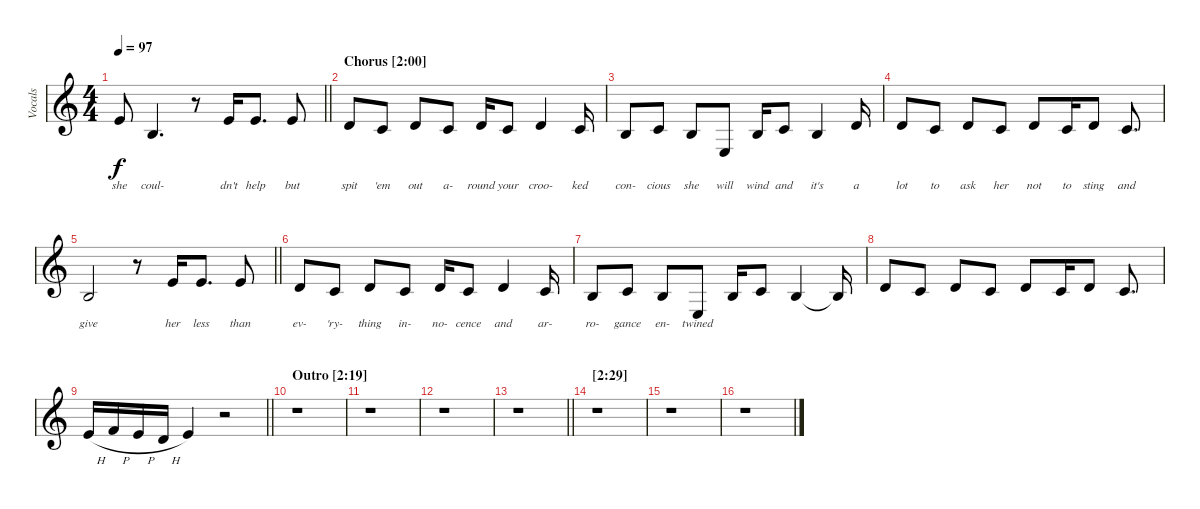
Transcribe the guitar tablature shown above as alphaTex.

\track ("Vocals" "Vocals") {instrument synthvoice}
\staff {score}
\tuning (E4 B3 G3 D3 A2 E2) {hide}
\ts (4 4)
\tempo 97
\clef g2
\barLineRight lightlight
\ks aminor
9.3.8{lyrics (0 "she") lyrics (1 "") lyrics (2 "") lyrics (3 "") lyrics (4 "") dy f} 4.3.4{d lyrics (0 "coul-") lyrics (1 "") lyrics (2 "") lyrics (3 "") lyrics (4 "")} r.8 9.3.16{lyrics (0 "dn't") lyrics (1 "") lyrics (2 "") lyrics (3 "") lyrics (4 "")} 9.3.8{d lyrics (0 "help") lyrics (1 "") lyrics (2 "") lyrics (3 "") lyrics (4 "")} 9.3.8{lyrics (0 "but") lyrics (1 "") lyrics (2 "") lyrics (3 "") lyrics (4 "")} |
\section ("" "Chorus [2:00]")
7.3.8{lyrics (0 "spit") lyrics (1 "") lyrics (2 "") lyrics (3 "") lyrics (4 "")} 5.3.8{lyrics (0 "'em") lyrics (1 "") lyrics (2 "") lyrics (3 "") lyrics (4 "")} 7.3.8{lyrics (0 "out") lyrics (1 "") lyrics (2 "") lyrics (3 "") lyrics (4 "")} 5.3.8{lyrics (0 "a-") lyrics (1 "") lyrics (2 "") lyrics (3 "") lyrics (4 "")} 7.3.16{lyrics (0 "round") lyrics (1 "") lyrics (2 "") lyrics (3 "") lyrics (4 "")} 5.3.8{lyrics (0 "your") lyrics (1 "") lyrics (2 "") lyrics (3 "") lyrics (4 "")} 7.3.4{lyrics (0 "croo-") lyrics (1 "") lyrics (2 "") lyrics (3 "") lyrics (4 "")} 5.3.16{lyrics (0 "ked") lyrics (1 "") lyrics (2 "") lyrics (3 "") lyrics (4 "")} |
4.3.8{lyrics (0 "con-") lyrics (1 "") lyrics (2 "") lyrics (3 "") lyrics (4 "")} 5.3.8{lyrics (0 "cious") lyrics (1 "") lyrics (2 "") lyrics (3 "") lyrics (4 "")} 4.3.8{lyrics (0 "she") lyrics (1 "") lyrics (2 "") lyrics (3 "") lyrics (4 "")} 2.4.8{lyrics (0 "will") lyrics (1 "") lyrics (2 "") lyrics (3 "") lyrics (4 "")} 4.3.16{lyrics (0 "wind") lyrics (1 "") lyrics (2 "") lyrics (3 "") lyrics (4 "")} 5.3.8{lyrics (0 "and") lyrics (1 "") lyrics (2 "") lyrics (3 "") lyrics (4 "")} 4.3.4{lyrics (0 "it's") lyrics (1 "") lyrics (2 "") lyrics (3 "") lyrics (4 "")} 7.3.16{lyrics (0 "a") lyrics (1 "") lyrics (2 "") lyrics (3 "") lyrics (4 "")} |
7.3.8{lyrics (0 "lot") lyrics (1 "") lyrics (2 "") lyrics (3 "") lyrics (4 "")} 5.3.8{lyrics (0 "to") lyrics (1 "") lyrics (2 "") lyrics (3 "") lyrics (4 "")} 7.3.8{lyrics (0 "ask") lyrics (1 "") lyrics (2 "") lyrics (3 "") lyrics (4 "")} 5.3.8{lyrics (0 "her") lyrics (1 "") lyrics (2 "") lyrics (3 "") lyrics (4 "")} 7.3.8{lyrics (0 "not") lyrics (1 "") lyrics (2 "") lyrics (3 "") lyrics (4 "")} 5.3.16{lyrics (0 "to") lyrics (1 "") lyrics (2 "") lyrics (3 "") lyrics (4 "")} 7.3.8{lyrics (0 "sting") lyrics (1 "") lyrics (2 "") lyrics (3 "") lyrics (4 "")} 5.3.8{d lyrics (0 "and") lyrics (1 "") lyrics (2 "") lyrics (3 "") lyrics (4 "")} |
\barLineRight lightlight
4.3.2{lyrics (0 "give") lyrics (1 "") lyrics (2 "") lyrics (3 "") lyrics (4 "")} r.8 9.3.16{lyrics (0 "her") lyrics (1 "") lyrics (2 "") lyrics (3 "") lyrics (4 "")} 9.3.8{d lyrics (0 "less") lyrics (1 "") lyrics (2 "") lyrics (3 "") lyrics (4 "")} 9.3.8{lyrics (0 "than") lyrics (1 "") lyrics (2 "") lyrics (3 "") lyrics (4 "")} |
7.3.8{lyrics (0 "ev-") lyrics (1 "") lyrics (2 "") lyrics (3 "") lyrics (4 "")} 5.3.8{lyrics (0 "'ry-") lyrics (1 "") lyrics (2 "") lyrics (3 "") lyrics (4 "")} 7.3.8{lyrics (0 "thing") lyrics (1 "") lyrics (2 "") lyrics (3 "") lyrics (4 "")} 5.3.8{lyrics (0 "in-") lyrics (1 "") lyrics (2 "") lyrics (3 "") lyrics (4 "")} 7.3.16{lyrics (0 "no-") lyrics (1 "") lyrics (2 "") lyrics (3 "") lyrics (4 "")} 5.3.8{lyrics (0 "cence") lyrics (1 "") lyrics (2 "") lyrics (3 "") lyrics (4 "")} 7.3.4{lyrics (0 "and") lyrics (1 "") lyrics (2 "") lyrics (3 "") lyrics (4 "")} 5.3.16{lyrics (0 "ar-") lyrics (1 "") lyrics (2 "") lyrics (3 "") lyrics (4 "")} |
4.3.8{lyrics (0 "ro-") lyrics (1 "") lyrics (2 "") lyrics (3 "") lyrics (4 "")} 5.3.8{lyrics (0 "gance") lyrics (1 "") lyrics (2 "") lyrics (3 "") lyrics (4 "")} 4.3.8{lyrics (0 "en-") lyrics (1 "") lyrics (2 "") lyrics (3 "") lyrics (4 "")} 2.4.8{lyrics (0 "twined") lyrics (1 "") lyrics (2 "") lyrics (3 "") lyrics (4 "")} 4.3.16 5.3.8 4.3.4 4.3{t}.16 |
7.3.8 5.3.8 7.3.8 5.3.8 7.3.8 5.3.16 7.3.8 5.3.8{d} |
\barLineRight lightlight
9.3{h}.16 10.3{h}.16 9.3{h}.16 7.3{h}.16 9.3.4 r.2 |
\section ("" "Outro [2:19]")
r.1 |
r.1 |
r.1 |
\barLineRight lightlight
r.1 |
\section ("" "[2:29]")
r.1 |
r.1 |
r.1
